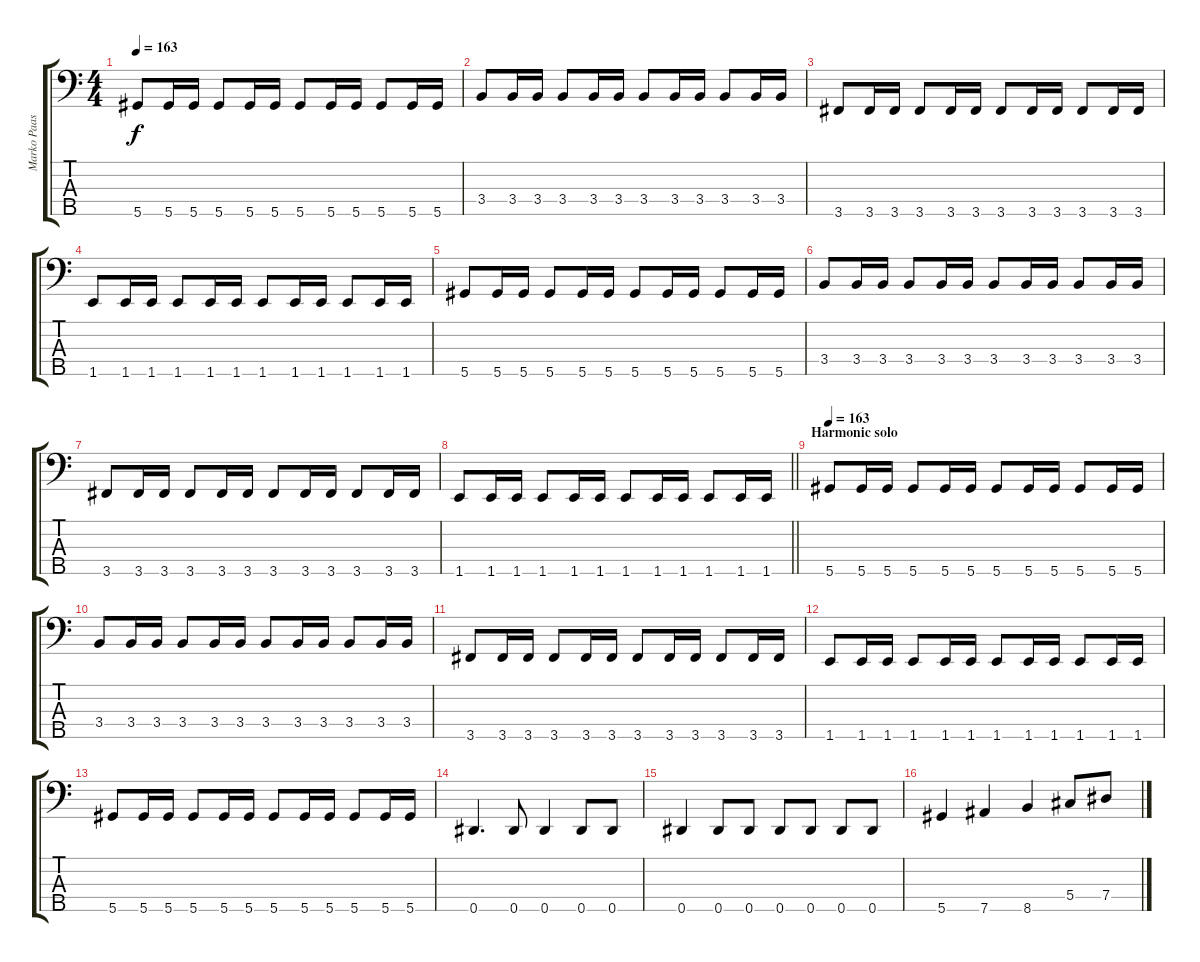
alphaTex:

\track ("Marko Paasikoski" "Marko Paas") {instrument electricbasspick}
\staff {score tabs}
\tuning (B2 Gb2 Db2 Ab1 Eb1) {hide}
\ts (4 4)
\tempo 163
\clef f4
\ks c
5.5.8{dy f} 5.5.16 5.5.16 5.5.8 5.5.16 5.5.16 5.5.8 5.5.16 5.5.16 5.5.8 5.5.16 5.5.16 |
3.4.8 3.4.16 3.4.16 3.4.8 3.4.16 3.4.16 3.4.8 3.4.16 3.4.16 3.4.8 3.4.16 3.4.16 |
3.5.8 3.5.16 3.5.16 3.5.8 3.5.16 3.5.16 3.5.8 3.5.16 3.5.16 3.5.8 3.5.16 3.5.16 |
1.5.8 1.5.16 1.5.16 1.5.8 1.5.16 1.5.16 1.5.8 1.5.16 1.5.16 1.5.8 1.5.16 1.5.16 |
5.5.8 5.5.16 5.5.16 5.5.8 5.5.16 5.5.16 5.5.8 5.5.16 5.5.16 5.5.8 5.5.16 5.5.16 |
3.4.8 3.4.16 3.4.16 3.4.8 3.4.16 3.4.16 3.4.8 3.4.16 3.4.16 3.4.8 3.4.16 3.4.16 |
3.5.8 3.5.16 3.5.16 3.5.8 3.5.16 3.5.16 3.5.8 3.5.16 3.5.16 3.5.8 3.5.16 3.5.16 |
\barLineRight lightlight
1.5.8 1.5.16 1.5.16 1.5.8 1.5.16 1.5.16 1.5.8 1.5.16 1.5.16 1.5.8 1.5.16 1.5.16 |
\section ("" "Harmonic solo")
\tempo 163
5.5.8 5.5.16 5.5.16 5.5.8 5.5.16 5.5.16 5.5.8 5.5.16 5.5.16 5.5.8 5.5.16 5.5.16 |
3.4.8 3.4.16 3.4.16 3.4.8 3.4.16 3.4.16 3.4.8 3.4.16 3.4.16 3.4.8 3.4.16 3.4.16 |
3.5.8 3.5.16 3.5.16 3.5.8 3.5.16 3.5.16 3.5.8 3.5.16 3.5.16 3.5.8 3.5.16 3.5.16 |
1.5.8 1.5.16 1.5.16 1.5.8 1.5.16 1.5.16 1.5.8 1.5.16 1.5.16 1.5.8 1.5.16 1.5.16 |
5.5.8 5.5.16 5.5.16 5.5.8 5.5.16 5.5.16 5.5.8 5.5.16 5.5.16 5.5.8 5.5.16 5.5.16 |
0.5.4{d} 0.5.8 0.5.4 0.5.8 0.5.8 |
0.5.4 0.5.8 0.5.8 0.5.8 0.5.8 0.5.8 0.5.8 |
5.5.4 7.5.4 8.5.4 5.4.8 7.4.8
